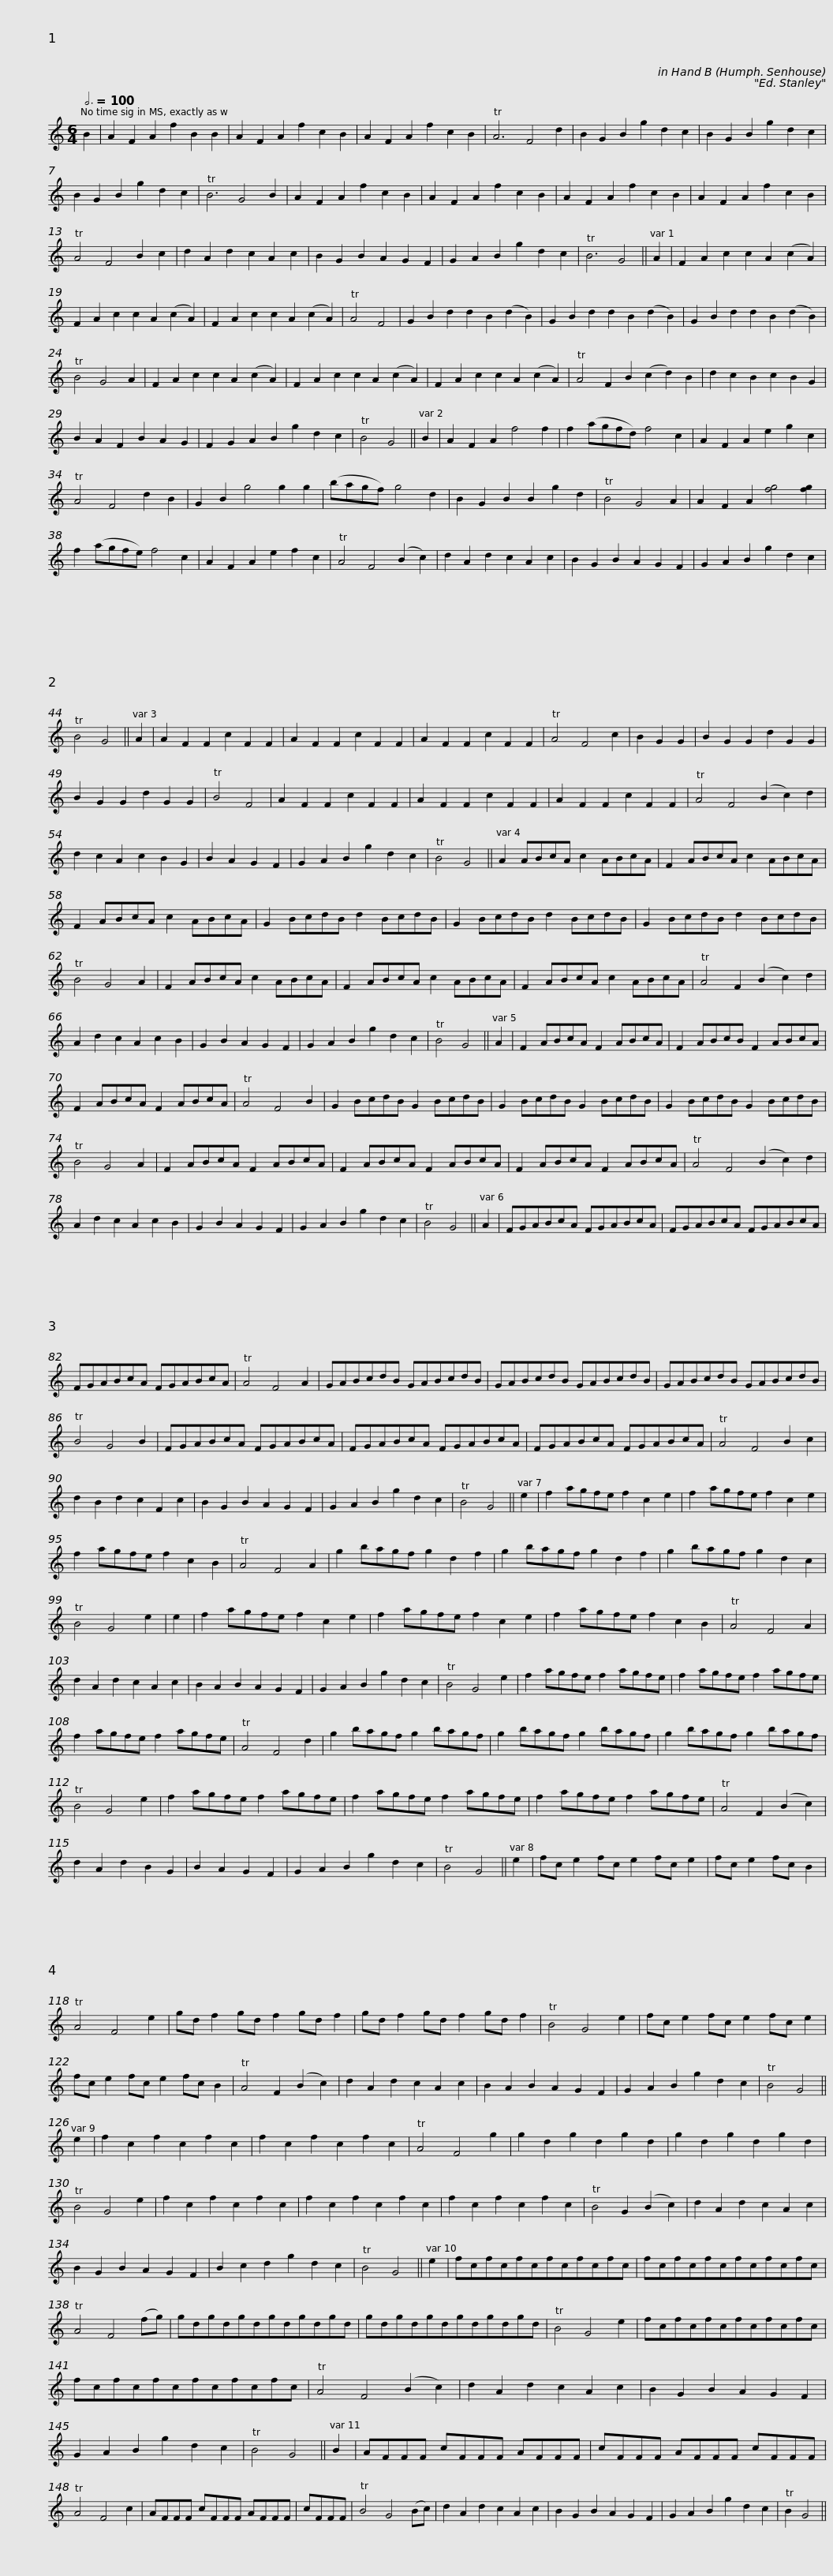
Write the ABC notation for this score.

X:1
L:1/8
Q:3/4=100
M:6/4
I:linebreak $
K:C
V:1 treble
V:1
 B2 | A2 F2 A2 f2 B2 B2 | A2 F2 A2 f2 c2 B2 | A2 F2 A2 f2 c2 B2 | A6 F4 d2 | %5
 B2 G2 B2 g2 d2 c2 | B2 G2 B2 g2 d2 c2 | B2 G2 B2 g2 d2 c2 |$ B6 G4 B2 | A2 F2 A2 f2 c2 B2 | %10
 A2 F2 A2 f2 c2 B2 | A2 F2 A2 f2 c2 B2 | A2 F2 A2 f2 c2 B2 | A4 F4 B2 c2 | d2 A2 d2 c2 A2 c2 |$ %15
 B2 G2 B2 A2 G2 F2 | G2 A2 B2 g2 d2 c2 | B6 G4 || A2 | F2 A2 c2 c2 A2 (c2 A2) | %20
 F2 A2 c2 c2 A2 (c2 A2) | F2 A2 c2 c2 A2 (c2 A2) | A4 F4 |$ G2 B2 d2 d2 B2 (d2 B2) | G2 B2 d2 d2 B2 (d2 B2) | %25
 G2 B2 d2 d2 B2 (d2 B2) | B4 G4 A2 | F2 A2 c2 c2 A2 (c2 A2) | F2 A2 c2 c2 A2 (c2 A2) |$ F2 A2 c2 c2 A2 (c2 A2) | %30
 A4 F2 B2 (c2 d2) B2 | d2 c2 B2 c2 B2 G2 | B2 A2 F2 B2 A2 G2 | F2 G2 A2 B2 g2 d2 c2 | B4 G4 || %35
 B2 | A2 F2 A2 f4 f2 |$ f2 (agfd) f4 c2 | A2 F2 A2 e2 g2 c2 | A4 F4 d2 B2 | %40
 G2 B2 g4 g2 g2 | (bagf) g4 d2 | B2 G2 B2 B2 g2 d2 | B4 G4 A2 |$ A2 F2 A2 [fg]4 [fg]2 | %45
 f2 (agfe) f4 c2 | A2 F2 A2 e2 f2 c2 | A4 F4 (B2 c2) | d2 A2 d2 c2 A2 c2 | B2 G2 B2 A2 G2 F2 | %50
 G2 A2 B2 g2 d2 c2 |$ B4 G4 || A2 | A2 F2 F2 c2 F2 F2 | A2 F2 F2 c2 F2 F2 | %55
 A2 F2 F2 c2 F2 F2 | A4 F4 c2 | B2 G2 G2 | B2 G2 G2 d2 G2 G2 | B2 G2 G2 d2 G2 G2 |$ %60
 B4 F4 | A2 F2 F2 c2 F2 F2 | A2 F2 F2 c2 F2 F2 | A2 F2 F2 c2 F2 F2 | A4 F4 (B2 c2) d2 | %65
 d2 c2 A2 c2 B2 G2 | B2 A2 G2 F2 | G2 A2 B2 g2 d2 c2 |$ B4 G4 || A2 ABcA c2 ABcA | %70
 F2 ABcA c2 ABcA | F2 ABcA c2 ABcA | G2 BcdB d2 BcdB |$ G2 BcdB d2 BcdB | G2 BcdB d2 BcdB | %75
 B4 G4 A2 | F2 ABcA c2 ABcA | F2 ABcA c2 ABcA |$ F2 ABcA c2 ABcA | A4 F2 (B2 c2) d2 | %80
 A2 d2 c2 A2 c2 B2 | G2 B2 A2 G2 F2 | G2 A2 B2 g2 d2 c2 | B4 G4 || A2 |$ %85
 F2 ABcA F2 ABcA | F2 ABcB F2 ABcA | F2 ABcA F2 ABcA | A4 F4 B2 | G2 BcdB G2 BcdB |$ %90
 G2 BcdB G2 BcdB | G2 BcdB G2 BcdB | B4 G4 A2 | F2 ABcA F2 ABcA | F2 ABcA F2 ABcA |$ %95
 F2 ABcA F2 ABcA | A4 F4 (B2 c2) d2 | A2 d2 c2 A2 c2 B2 | G2 B2 A2 G2 F2 | G2 A2 B2 g2 d2 c2 | %100
 B4 G4 || A2 |$ FGABcA FGABcA | FGABcA FGABcA | FGABcA FGABcA | %105
 A4 F4 A2 |$ GABcdB GABcdB | GABcdB GABcdB | GABcdB GABcdB | B4 G4 B2 |$ %110
 FGABcA FGABcA | FGABcA FGABcA | FGABcA FGABcA | A4 F4 B2 c2 |$ d2 B2 d2 c2 F2 c2 | %115
 B2 G2 B2 A2 G2 F2 | G2 A2 B2 g2 d2 c2 | B4 G4 || e2 | f2 agfe f2 c2 e2 | %120
 f2 agfe f2 c2 e2 |$ f2 agfe f2 c2 B2 | A4 F4 A2 | g2 bagf g2 d2 f2 | g2 bagf g2 d2 f2 | %125
 g2 bagf g2 d2 c2 | B4 G4 e2 | e2 |$ f2 agfe f2 c2 e2 | f2 agfe f2 c2 e2 | %130
 f2 agfe f2 c2 B2 | A4 F4 A2 | d2 A2 d2 c2 A2 c2 | B2 A2 B2 A2 G2 F2 |$ G2 A2 B2 g2 d2 c2 | %135
 B4 G4 e2 | f2 agfe f2 agfe | f2 agfe f2 agfe | f2 agfe f2 agfe | A4 F4 d2 |$ %140
 g2 bagf g2 bagf | g2 bagf g2 bagf | g2 bagf g2 bagf | B4 G4 e2 |$ f2 agfe f2 agfe | %145
 f2 agfe f2 agfe | f2 agfe f2 agfe | A4 F2 (B2 c2) | d2 A2 d2 B2 G2 | B2 A2 G2 F2 |$ %150
 G2 A2 B2 g2 d2 c2 | B4 G4 || e2 | fc e2 fc e2 fc e2 | fc e2 fc B2 | %155
 A4 F4 e2 | gd f2 gd f2 gd f2 |$ gd f2 gd f2 gd f2 | B4 G4 e2 | fc e2 fc e2 fc e2 | %160
 fc e2 fc e2 fc B2 | A4 F2 (B2 c2) | d2 A2 d2 c2 A2 c2 |$ B2 A2 B2 A2 G2 F2 | G2 A2 B2 g2 d2 c2 | %165
 B4 G4 || e2 | f2 c2 f2 c2 f2 c2 | f2 c2 f2 c2 f2 c2 | A4 F4 g2 | %170
 g2 d2 g2 d2 g2 d2 |$ g2 d2 g2 d2 g2 d2 | B4 G4 e2 | f2 c2 f2 c2 f2 c2 | f2 c2 f2 c2 f2 c2 | %175
 f2 c2 f2 c2 f2 c2 | B4 G2 (B2 c2) | d2 A2 d2 c2 A2 c2 |$ B2 G2 B2 A2 G2 F2 | B2 c2 d2 g2 d2 c2 | %180
 B4 G4 || e2 | fcfcfcfcfcfc | fcfcfcfcfcfc |$ A4 F4 (fg) | %185
 gdgdgdgdgdgd | gdgdgdgdgdgd | B4 G4 e2 | fcfcfcfcfcfc |$ fcfcfcfcfcfc | %190
 A4 F4 (B2 c2) | d2 A2 d2 c2 A2 c2 | B2 G2 B2 A2 G2 F2 | G2 A2 B2 g2 d2 c2 | B4 G4 || %195
 B2 |$ AFFF cFFF AFFF | cFFF AFFF cFFF | A4 F4 c2 | AFFF cFFF AFFF | %200
 cFFF |$ B4 G4 (Bc) | d2 A2 d2 c2 A2 c2 | B2 G2 B2 A2 G2 F2 | G2 A2 B2 g2 d2 c2 | %205
 B2 G4 || %206
